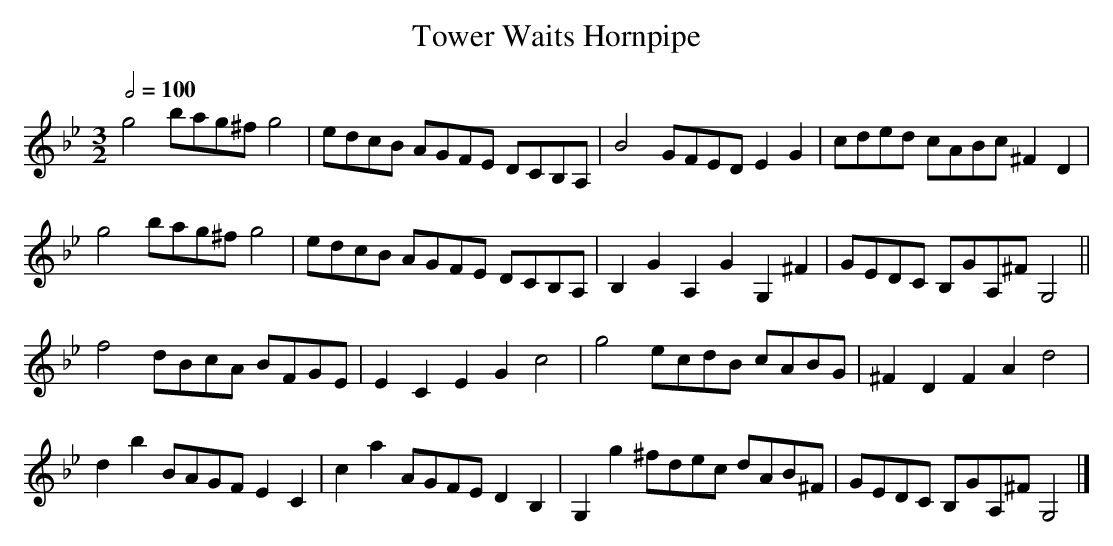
X:1
T:Tower Waits Hornpipe
M:3/2
L:1/8
Q:1/2=100
K:Gmin
g4bag^fg4|edcB AGFE DCB,A,|B4GFEDE2G2|cded cABc ^F2D2|
g4bag^fg4|edcB AGFE DCB,A,|B,2G2A,2G2G,2^F2|GEDC B,GA,^FG,4||
f4dBcA BFGE|E2C2E2G2c4|g4ecdB cABG|^F2D2F2A2d4|
d2b2BAGFE2C2|c2a2AGFED2B,2|G,2g2^fdec dAB^F|GEDC B,GA,^FG,4|]
